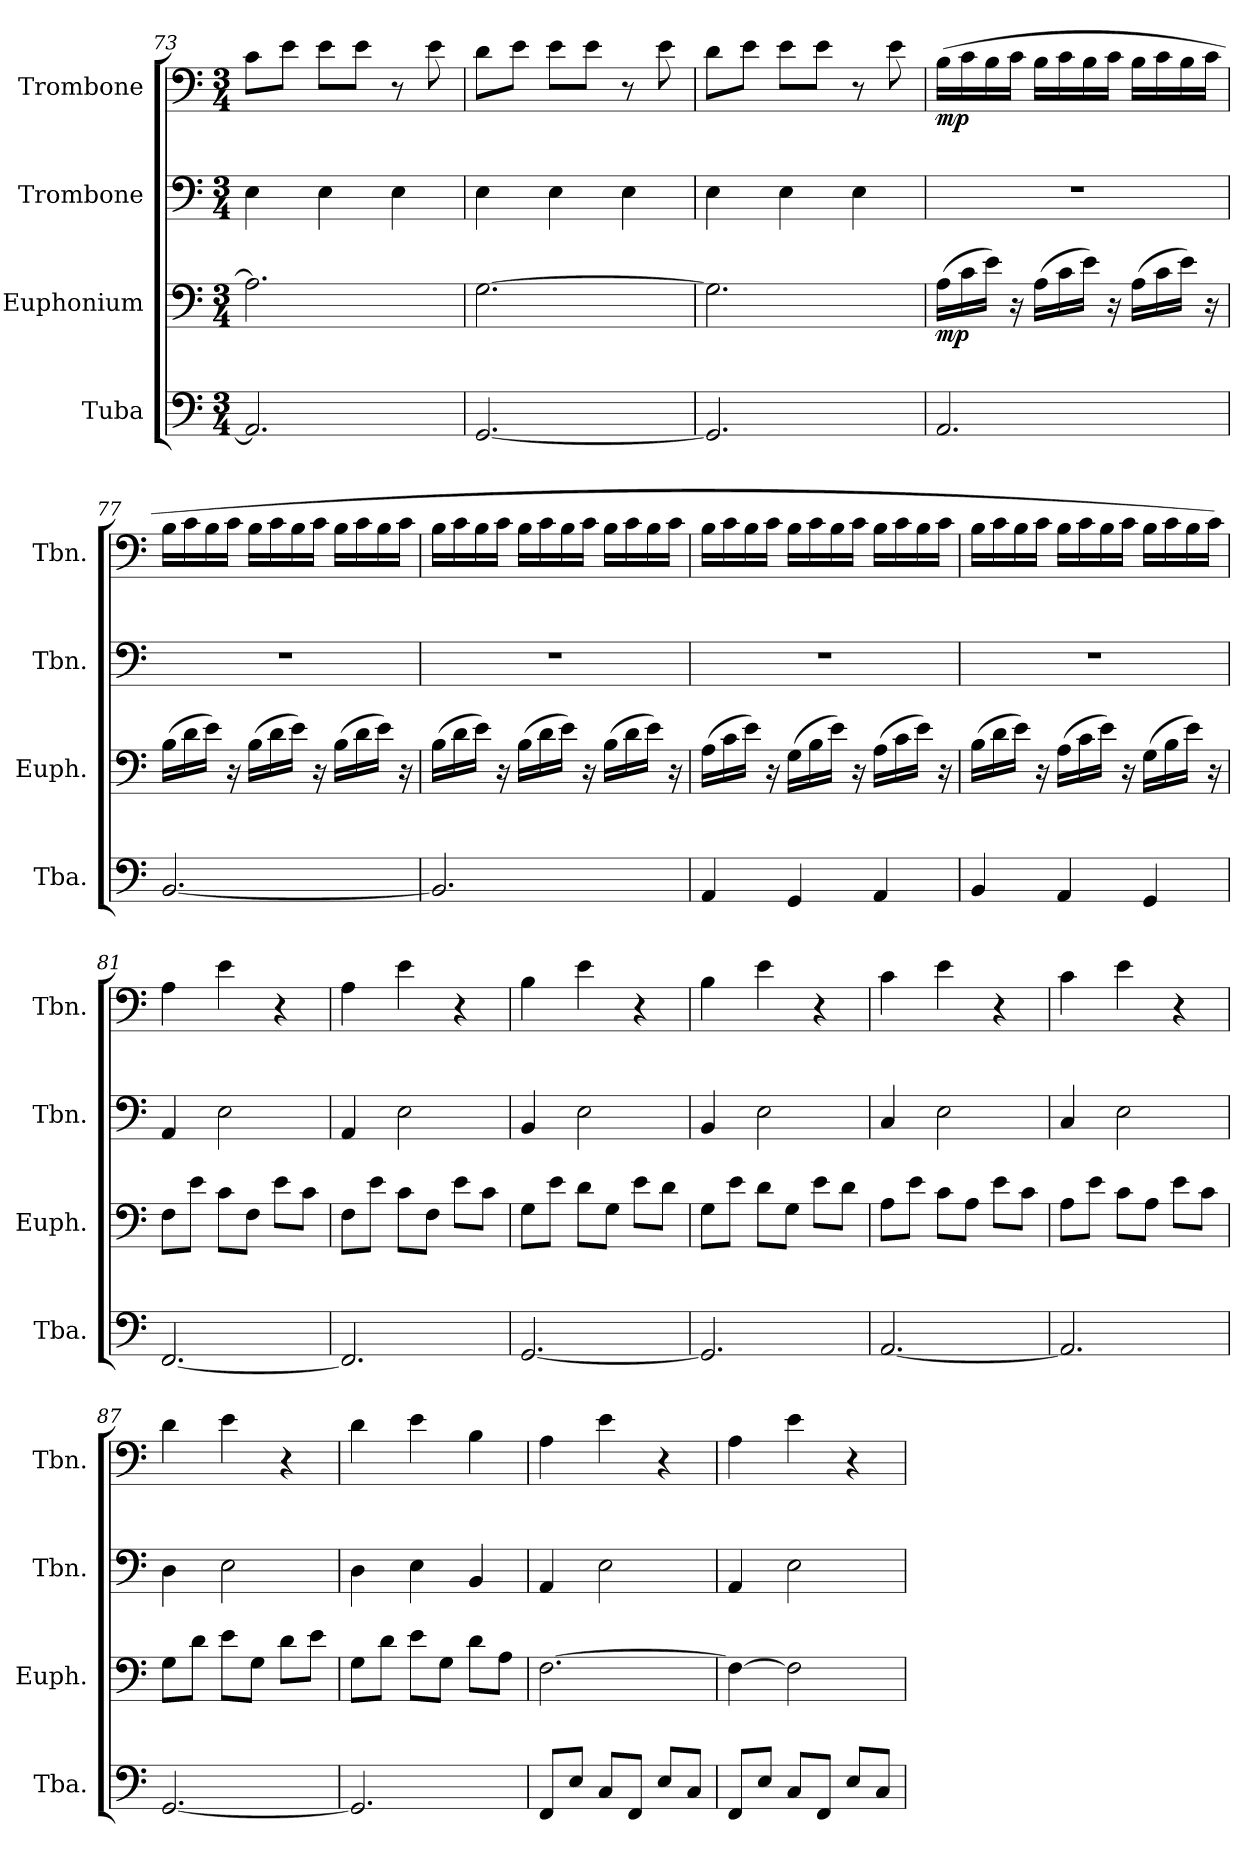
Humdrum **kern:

**kern	**kern	**dynam	**kern	**kern	**dynam
*part4	*part3	*part3	*part2	*part1	*part1
*staff4	*staff3	*staff3	*staff2	*staff1	*staff1
*I"Tuba	*I"Euphonium	*	*I"Trombone	*I"Trombone	*
*I'Tba.	*I'Euph.	*	*I'Tbn.	*I'Tbn.	*
*clefF4	*clefF4	*	*clefF4	*clefF4	*
*k[]	*k[]	*	*k[]	*k[]	*
*M3/4	*M3/4	*	*M3/4	*M3/4	*
=73	=73	=73	=73	=73	=73
2.AA/]	2.A\]	.	4E\	8c\L	.
.	.	.	.	8e\J	.
.	.	.	4E\	8e\L	.
.	.	.	.	8e\J	.
.	.	.	4E\	8r	.
.	.	.	.	8e\	.
!!LO:LB:g=z
=74	=74	=74	=74	=74	=74
[2.GG/	[2.G\	.	4E\	8d\L	.
.	.	.	.	8e\J	.
.	.	.	4E\	8e\L	.
.	.	.	.	8e\J	.
.	.	.	4E\	8r	.
.	.	.	.	8e\	.
=75	=75	=75	=75	=75	=75
2.GG/]	2.G\]	.	4E\	8d\L	.
.	.	.	.	8e\J	.
.	.	.	4E\	8e\L	.
.	.	.	.	8e\J	.
.	.	.	4E\	8r	.
.	.	.	.	8e\	.
=76	=76	=76	=76	=76	=76
!	!	!LO:DY:b	!	!	!LO:DY:b
2.AA/	(16A\LL	mp	2.r	(16B\LL	mp
.	16c\	.	.	16c\	.
.	16e\JJ)	.	.	16B\	.
.	16r	.	.	16c\JJ	.
.	(16A\LL	.	.	16B\LL	.
.	16c\	.	.	16c\	.
.	16e\JJ)	.	.	16B\	.
.	16r	.	.	16c\JJ	.
.	(16A\LL	.	.	16B\LL	.
.	16c\	.	.	16c\	.
.	16e\JJ)	.	.	16B\	.
.	16r	.	.	16c\JJ	.
=77	=77	=77	=77	=77	=77
[2.BB/	(16B\LL	.	2.r	16B\LL	.
.	16d\	.	.	16c\	.
.	16e\JJ)	.	.	16B\	.
.	16r	.	.	16c\JJ	.
.	(16B\LL	.	.	16B\LL	.
.	16d\	.	.	16c\	.
.	16e\JJ)	.	.	16B\	.
.	16r	.	.	16c\JJ	.
.	(16B\LL	.	.	16B\LL	.
.	16d\	.	.	16c\	.
.	16e\JJ)	.	.	16B\	.
.	16r	.	.	16c\JJ	.
!!LO:PB:g=z
=78	=78	=78	=78	=78	=78
2.BB/]	(16B\LL	.	2.r	16B\LL	.
.	16d\	.	.	16c\	.
.	16e\JJ)	.	.	16B\	.
.	16r	.	.	16c\JJ	.
.	(16B\LL	.	.	16B\LL	.
.	16d\	.	.	16c\	.
.	16e\JJ)	.	.	16B\	.
.	16r	.	.	16c\JJ	.
.	(16B\LL	.	.	16B\LL	.
.	16d\	.	.	16c\	.
.	16e\JJ)	.	.	16B\	.
.	16r	.	.	16c\JJ	.
=79	=79	=79	=79	=79	=79
4AA/	(16A\LL	.	2.r	16B\LL	.
.	16c\	.	.	16c\	.
.	16e\JJ)	.	.	16B\	.
.	16r	.	.	16c\JJ	.
4GG/	(16G\LL	.	.	16B\LL	.
.	16B\	.	.	16c\	.
.	16e\JJ)	.	.	16B\	.
.	16r	.	.	16c\JJ	.
4AA/	(16A\LL	.	.	16B\LL	.
.	16c\	.	.	16c\	.
.	16e\JJ)	.	.	16B\	.
.	16r	.	.	16c\JJ	.
=80	=80	=80	=80	=80	=80
4BB/	(16B\LL	.	2.r	16B\LL	.
.	16d\	.	.	16c\	.
.	16e\JJ)	.	.	16B\	.
.	16r	.	.	16c\JJ	.
4AA/	(16A\LL	.	.	16B\LL	.
.	16c\	.	.	16c\	.
.	16e\JJ)	.	.	16B\	.
.	16r	.	.	16c\JJ	.
4GG/	(16G\LL	.	.	16B\LL	.
.	16B\	.	.	16c\	.
.	16e\JJ)	.	.	16B\	.
.	16r	.	.	16c\JJ)	.
!!LO:LB:g=z
=81	=81	=81	=81	=81	=81
[2.FF/	8F\L	.	4AA/	4A\	.
.	8e\J	.	.	.	.
.	8c\L	.	2E\	4e\	.
.	8F\J	.	.	.	.
.	8e\L	.	.	4r	.
.	8c\J	.	.	.	.
=82	=82	=82	=82	=82	=82
2.FF/]	8F\L	.	4AA/	4A\	.
.	8e\J	.	.	.	.
.	8c\L	.	2E\	4e\	.
.	8F\J	.	.	.	.
.	8e\L	.	.	4r	.
.	8c\J	.	.	.	.
=83	=83	=83	=83	=83	=83
[2.GG/	8G\L	.	4BB/	4B\	.
.	8e\J	.	.	.	.
.	8d\L	.	2E\	4e\	.
.	8G\J	.	.	.	.
.	8e\L	.	.	4r	.
.	8d\J	.	.	.	.
=84	=84	=84	=84	=84	=84
2.GG/]	8G\L	.	4BB/	4B\	.
.	8e\J	.	.	.	.
.	8d\L	.	2E\	4e\	.
.	8G\J	.	.	.	.
.	8e\L	.	.	4r	.
.	8d\J	.	.	.	.
=85	=85	=85	=85	=85	=85
[2.AA/	8A\L	.	4C/	4c\	.
.	8e\J	.	.	.	.
.	8c\L	.	2E\	4e\	.
.	8A\J	.	.	.	.
.	8e\L	.	.	4r	.
.	8c\J	.	.	.	.
=86	=86	=86	=86	=86	=86
2.AA/]	8A\L	.	4C/	4c\	.
.	8e\J	.	.	.	.
.	8c\L	.	2E\	4e\	.
.	8A\J	.	.	.	.
.	8e\L	.	.	4r	.
.	8c\J	.	.	.	.
!!LO:LB:g=z
=87	=87	=87	=87	=87	=87
[2.GG/	8G\L	.	4D\	4d\	.
.	8d\J	.	.	.	.
.	8e\L	.	2E\	4e\	.
.	8G\J	.	.	.	.
.	8d\L	.	.	4r	.
.	8e\J	.	.	.	.
=88	=88	=88	=88	=88	=88
2.GG/]	8G\L	.	4D\	4d\	.
.	8d\J	.	.	.	.
.	8e\L	.	4E\	4e\	.
.	8G\J	.	.	.	.
.	8d\L	.	4BB/	4B\	.
.	8A\J	.	.	.	.
=89	=89	=89	=89	=89	=89
8FF/L	[2.F\	.	4AA/	4A\	.
8E/J	.	.	.	.	.
8C/L	.	.	2E\	4e\	.
8FF/J	.	.	.	.	.
8E/L	.	.	.	4r	.
8C/J	.	.	.	.	.
=90	=90	=90	=90	=90	=90
8FF/L	4F\_	.	4AA/	4A\	.
8E/J	.	.	.	.	.
8C/L	2F\]	.	2E\	4e\	.
8FF/J	.	.	.	.	.
8E/L	.	.	.	4r	.
8C/J	.	.	.	.	.
=	=	=	=	=	=
*-	*-	*-	*-	*-	*-
